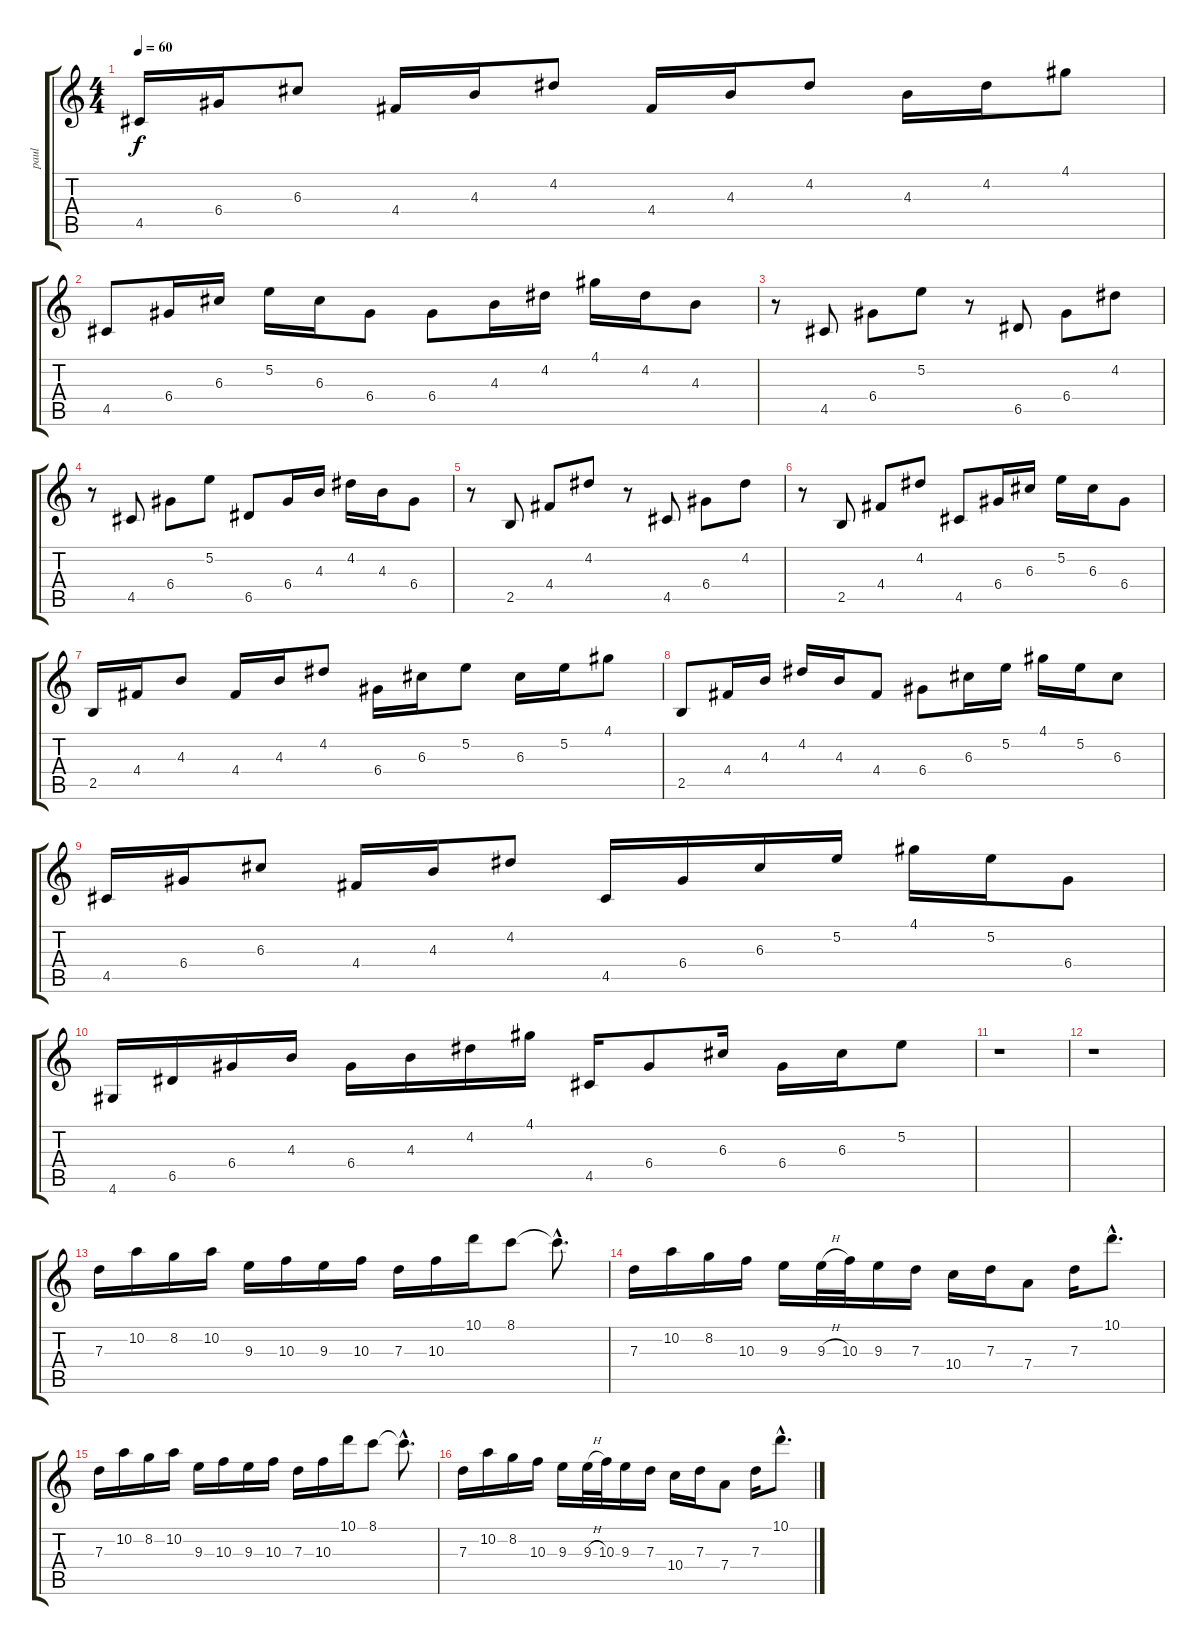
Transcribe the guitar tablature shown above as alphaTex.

\track ("paul" "paul") {instrument acousticguitarsteel}
\staff {score tabs}
\tuning (E4 B3 G3 D3 A2 E2) {hide}
\ts (4 4)
\tempo 60
\clef g2
\ks c
4.5.16{dy f} 6.4.16 6.3.8 4.4.16 4.3.16 4.2.8 4.4.16 4.3.16 4.2.8 4.3.16 4.2.16 4.1.8 |
4.5.8 6.4.16 6.3.16 5.2.16 6.3.16 6.4.8 6.4.8 4.3.16 4.2.16 4.1.16 4.2.16 4.3.8 |
r.8 4.5.8 6.4.8 5.2.8 r.8 6.5.8 6.4.8 4.2.8 |
r.8 4.5.8 6.4.8 5.2.8 6.5.8 6.4.16 4.3.16 4.2.16 4.3.16 6.4.8 |
r.8 2.5.8 4.4.8 4.2.8 r.8 4.5.8 6.4.8 4.2.8 |
r.8 2.5.8 4.4.8 4.2.8 4.5.8 6.4.16 6.3.16 5.2.16 6.3.16 6.4.8 |
2.5.16 4.4.16 4.3.8 4.4.16 4.3.16 4.2.8 6.4.16 6.3.16 5.2.8 6.3.16 5.2.16 4.1.8 |
2.5.8 4.4.16 4.3.16 4.2.16 4.3.16 4.4.8 6.4.8 6.3.16 5.2.16 4.1.16 5.2.16 6.3.8 |
4.5.16 6.4.16 6.3.8 4.4.16 4.3.16 4.2.8 4.5.16 6.4.16 6.3.16 5.2.16 4.1.16 5.2.16 6.4.8 |
4.6.16 6.5.16 6.4.16 4.3.16 6.4.16 4.3.16 4.2.16 4.1.16 4.5.16 6.4.8 6.3.16 6.4.16 6.3.16 5.2.8 |
r.1 |
r.1 |
7.3.16 10.2.16 8.2.16 10.2.16 9.3.16 10.3.16 9.3.16 10.3.16 7.3.16 10.3.16 10.1.16 8.1.8 8.1{hac t}.8{d} |
7.3.16 10.2.16 8.2.16 10.3.16 9.3.16 9.3{h}.32 10.3.32 9.3.16 7.3.16 10.4.16 7.3.16 7.4.8 7.3.16 10.1{hac}.8{d} |
7.3.16 10.2.16 8.2.16 10.2.16 9.3.16 10.3.16 9.3.16 10.3.16 7.3.16 10.3.16 10.1.16 8.1.8 8.1{hac t}.8{d} |
7.3.16 10.2.16 8.2.16 10.3.16 9.3.16 9.3{h}.32 10.3.32 9.3.16 7.3.16 10.4.16 7.3.16 7.4.8 7.3.16 10.1{hac}.8{d}
